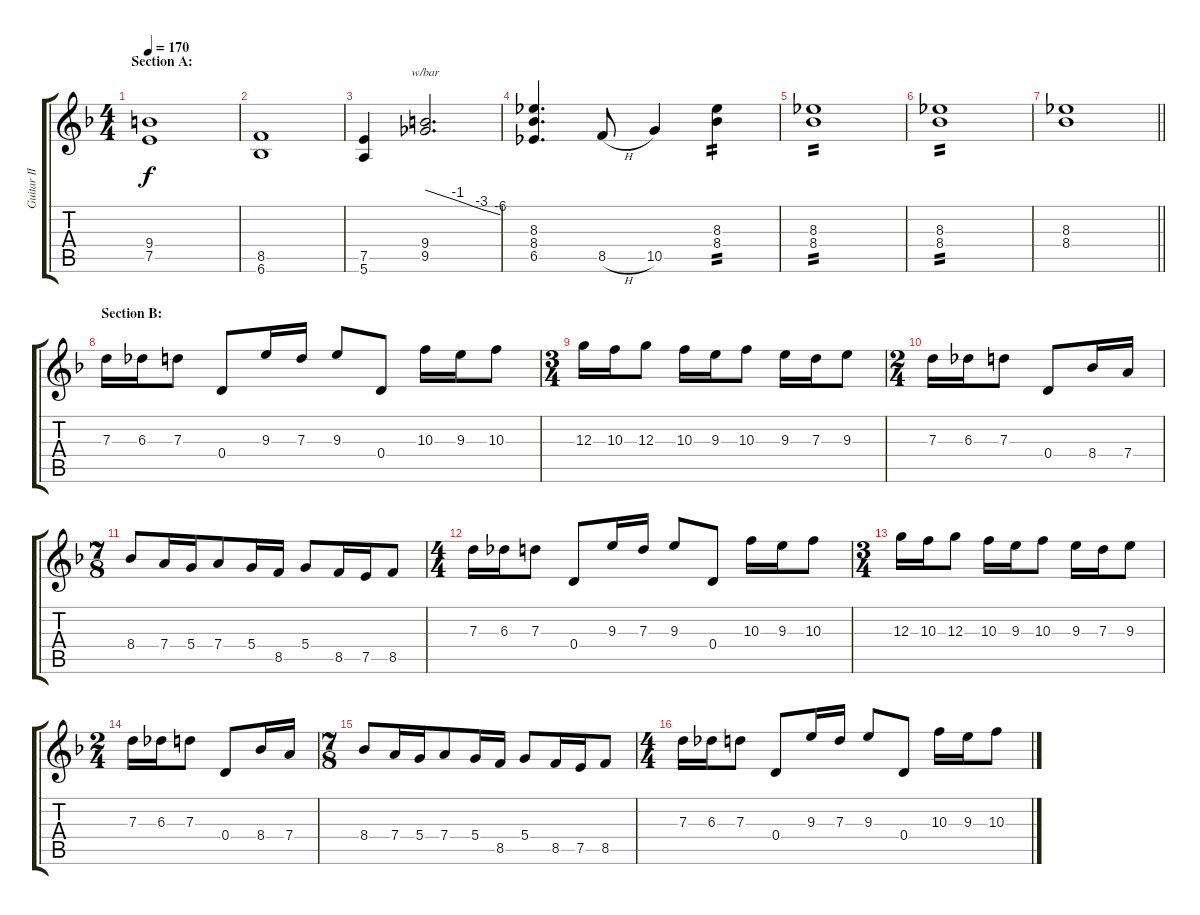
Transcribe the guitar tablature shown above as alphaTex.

\track ("Guitar II" "Guitar II") {instrument overdrivenguitar}
\staff {score tabs}
\tuning (E4 B3 G3 D3 A2 E2) {hide}
\ts (4 4)
\section ("" "Section A:")
\tempo 170
\tempo 125
\tempo 170
\clef g2
\ks f
(9.4 7.5).1{dy f volume 10 balance 8 instrument overdrivenguitar} |
(8.5 6.6).1 |
(7.5 5.6).4 (9.4 9.5).2{d tbe (custom default 0 0 26 -4 45 -12 60 -24)} |
(8.3 8.4 6.5).4{d} 8.5{h}.8 10.5.4 (8.3 8.4).4{tp 2} |
(8.3 8.4).1{tp 2} |
(8.3 8.4).1{tp 2} |
\barLineRight lightlight
(8.3 8.4).1 |
\section ("" "Section B:")
7.3.16 6.3.16 7.3.8 0.4.8 9.3.16 7.3.16 9.3.8 0.4.8 10.3.16 9.3.16 10.3.8 |
\ts (3 4)
12.3.16 10.3.16 12.3.8 10.3.16 9.3.16 10.3.8 9.3.16 7.3.16 9.3.8 |
\ts (2 4)
7.3.16 6.3.16 7.3.8 0.4.8 8.4.16 7.4.16 |
\ts (7 8)
8.4.8 7.4.16 5.4.16 7.4.8 5.4.16 8.5.16 5.4.8 8.5.16 7.5.16 8.5.8 |
\ts (4 4)
7.3.16 6.3.16 7.3.8 0.4.8 9.3.16 7.3.16 9.3.8 0.4.8 10.3.16 9.3.16 10.3.8 |
\ts (3 4)
12.3.16 10.3.16 12.3.8 10.3.16 9.3.16 10.3.8 9.3.16 7.3.16 9.3.8 |
\ts (2 4)
7.3.16 6.3.16 7.3.8 0.4.8 8.4.16 7.4.16 |
\ts (7 8)
8.4.8 7.4.16 5.4.16 7.4.8 5.4.16 8.5.16 5.4.8 8.5.16 7.5.16 8.5.8 |
\ts (4 4)
7.3.16 6.3.16 7.3.8 0.4.8 9.3.16 7.3.16 9.3.8 0.4.8 10.3.16 9.3.16 10.3.8
